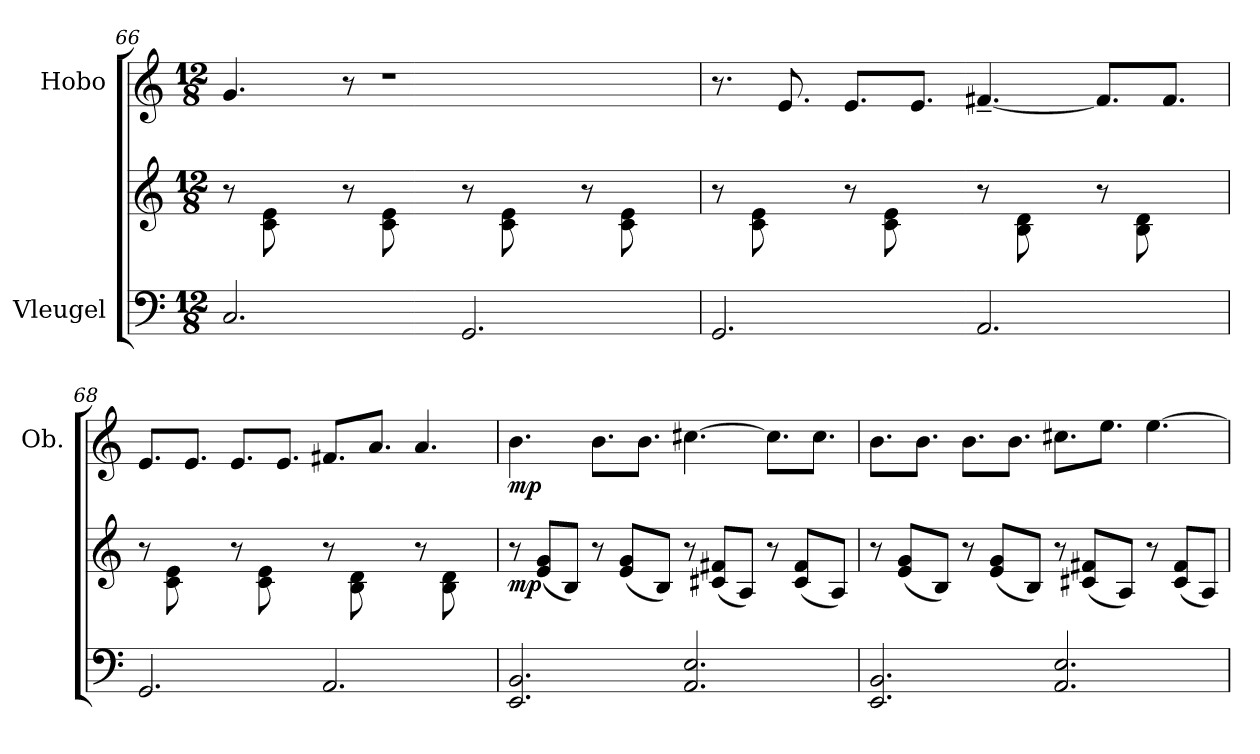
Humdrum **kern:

**kern	**kern	**dynam	**kern	**dynam
*part2	*part2	*part2	*part1	*part1
*staff3	*staff2	*staff2/3	*staff1	*staff1
*I"Vleugel	*	*	*I"Hobo	*
*	*	*	*I'Ob.	*
*clefF4	*clefG2	*	*clefG2	*
*k[]	*k[]	*	*k[]	*
*M12/8	*M12/8	*	*M12/8	*
=66	=66	=66	=66	=66
*^	*	*	*	*
4ryy	2.C/	8r	.	4.g/	.
.	.	(8c\ 8e\L	.	.	.
8G/J)	.	8ryy	.	.	.
4ryy	.	8r	.	8r	.
.	.	(8c\ 8e\L	.	1r	.
8G/J)	.	8ryy	.	.	.
4ryy	2.GG/	8r	.	.	.
.	.	(8c\ 8e\L	.	.	.
8G/J)	.	8ryy	.	.	.
4ryy	.	8r	.	.	.
.	.	(8c\ 8e\L	.	.	.
8G/J)	.	8ryy	.	.	.
=67	=67	=67	=67	=67	=67
4ryy	2.GG/	8r	.	8.r	.
.	.	(8c\ 8e\L	.	.	.
.	.	.	.	8.e/	.
8G/J)	.	8ryy	.	.	.
4ryy	.	8r	.	8.e/L	.
.	.	(8c\ 8e\L	.	.	.
.	.	.	.	8.e/J	.
8G/J)	.	8ryy	.	.	.
4ryy	2.AA/	8r	.	[4.f#X~/	.
.	.	(8B\ 8d\L	.	.	.
8F#X/J)	.	8ryy	.	.	.
4ryy	.	8r	.	8.f#/L]	.
.	.	(8B\ 8d\L	.	.	.
.	.	.	.	8.f#/J	.
8F#/J)	.	8ryy	.	.	.
!!LO:LB:g=z
=68	=68	=68	=68	=68	=68
4ryy	2.GG/	8r	.	8.e/L	.
.	.	(8c\ 8e\L	.	.	.
.	.	.	.	8.e/J	.
8G/J)	.	8ryy	.	.	.
4ryy	.	8r	.	8.e/L	.
.	.	(8c\ 8e\L	.	.	.
.	.	.	.	8.e/J	.
8G/J)	.	8ryy	.	.	.
4ryy	2.AA/	8r	.	8.f#X/L	.
.	.	(8B\ 8d\L	.	.	.
.	.	.	.	8.a/J	.
8F#X/J)	.	8ryy	.	.	.
4ryy	.	8r	.	4.a/	.
.	.	(8B\ 8d\L	.	.	.
8F#/J)	.	8ryy	.	.	.
*v	*v	*	*	*	*
=69	=69	=69	=69	=69
!	!	!LO:DY:b	!	!LO:DY:b
2.EE/ 2.BB/	8r	mp	4.b\	mp
.	(8e/ 8g/L	.	.	.
.	8B/J)	.	.	.
.	8r	.	8.b\L	.
.	(8e/ 8g/L	.	.	.
.	.	.	8.b\J	.
.	8B/J)	.	.	.
2.AA/ 2.E/	8r	.	[4.cc#X\	.
.	(8c#X/ 8f#X/L	.	.	.
.	8A/J)	.	.	.
.	8r	.	8.cc#\L]	.
.	(8c#/ 8f#/L	.	.	.
.	.	.	8.cc#\J	.
.	8A/J)	.	.	.
=70	=70	=70	=70	=70
2.EE/ 2.BB/	8r	.	8.b\L	.
.	(8e/ 8g/L	.	.	.
.	.	.	8.b\J	.
.	8B/J)	.	.	.
.	8r	.	8.b\L	.
.	(8e/ 8g/L	.	.	.
.	.	.	8.b\J	.
.	8B/J)	.	.	.
2.AA/ 2.E/	8r	.	8.cc#X\L	.
.	(8c#X/ 8f#X/L	.	.	.
.	.	.	8.ee\J	.
.	8A/J)	.	.	.
.	8r	.	[4.ee\	.
.	(8c#/ 8f#/L	.	.	.
.	8A/J)	.	.	.
=	=	=	=	=
*-	*-	*-	*-	*-
